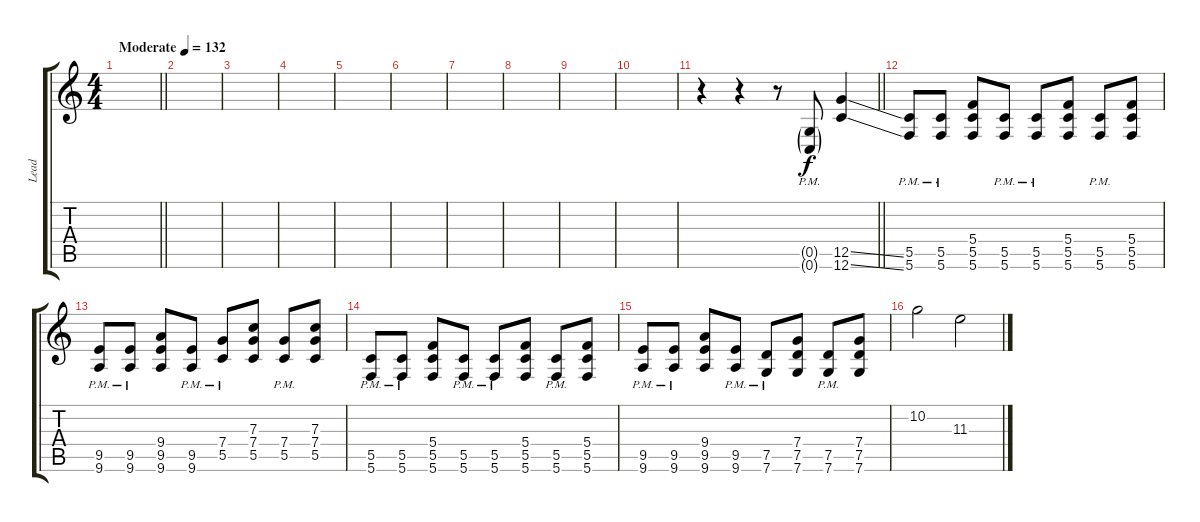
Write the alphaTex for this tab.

\track ("Lead" "Lead") {instrument distortionguitar}
\staff {score tabs}
\tuning (D4 A3 F3 C3 G2 C2) {hide}
\ts (4 4)
\tempo (132 "Moderate")
\clef g2
\barLineRight lightlight
\ks c
|
\section ("" "")
|
|
|
|
|
|
|
|
|
\barLineRight lightlight
r.4 r.4 r.8 (0.5{g pm} 0.6{g pm}).8 (12.5{ss} 12.6{ss}).4{dy f} |
\section ("" "")
(5.5{pm} 5.6{pm}).8 (5.5{pm} 5.6{pm}).8 (5.4 5.5 5.6).8 (5.5{pm} 5.6{pm}).8 (5.5{pm} 5.6{pm}).8 (5.4 5.5 5.6).8 (5.5{pm} 5.6{pm}).8 (5.4 5.5 5.6).8 |
(9.5{pm} 9.6{pm}).8 (9.5{pm} 9.6{pm}).8 (9.4 9.5 9.6).8 (9.5{pm} 9.6{pm}).8 (7.4{pm} 5.5{pm}).8 (7.3 7.4 5.5).8 (7.4{pm} 5.5{pm}).8 (7.3 7.4 5.5).8 |
(5.5{pm} 5.6{pm}).8 (5.5{pm} 5.6{pm}).8 (5.4 5.5 5.6).8 (5.5{pm} 5.6{pm}).8 (5.5{pm} 5.6{pm}).8 (5.4 5.5 5.6).8 (5.5{pm} 5.6{pm}).8 (5.4 5.5 5.6).8 |
(9.5{pm} 9.6{pm}).8 (9.5{pm} 9.6{pm}).8 (9.4 9.5 9.6).8 (9.5{pm} 9.6{pm}).8 (7.5{pm} 7.6{pm}).8 (7.4 7.5 7.6).8 (7.5{pm} 7.6{pm}).8 (7.4 7.5 7.6).8 |
10.2.2 11.3.2
